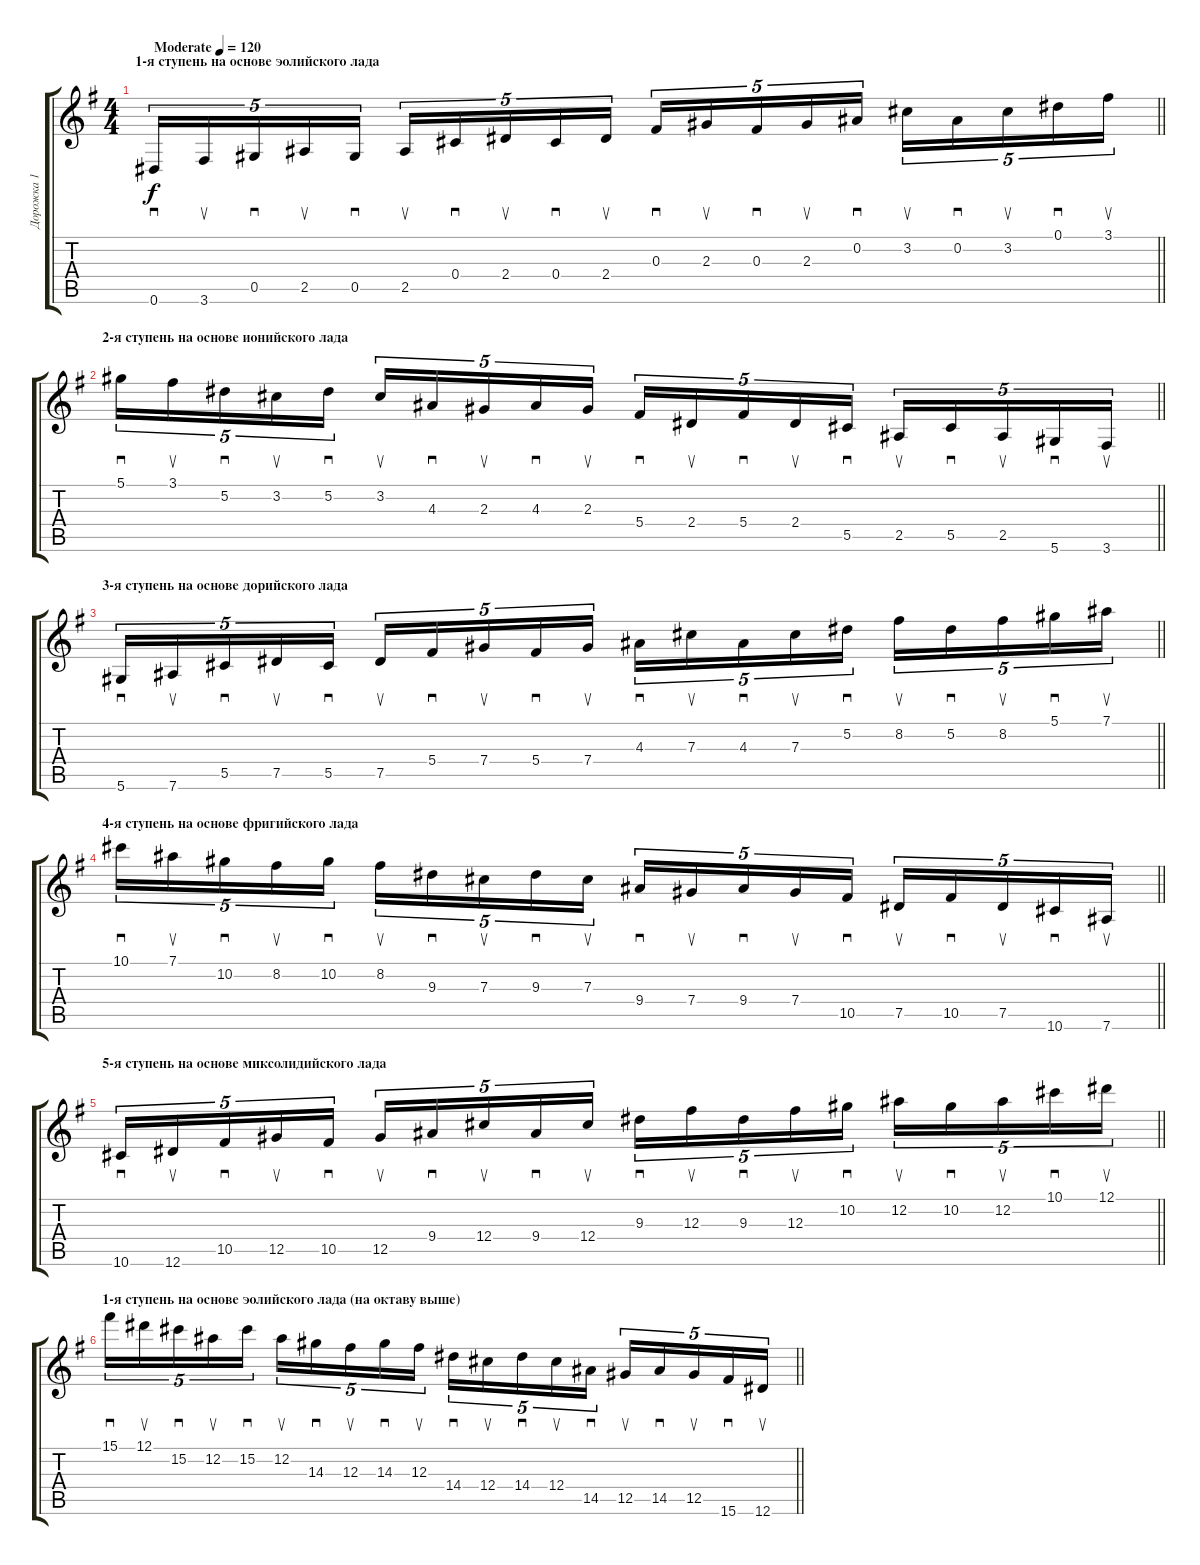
\track ("Дорожка 1" "Дорожка 1") {instrument distortionguitar}
\staff {score tabs}
\tuning (Eb4 Bb3 Gb3 Db3 Ab2 Eb2) {hide}
\ts (4 4)
\section ("" "1-я ступень на основе эолийского лада")
\tempo (120 "Moderate")
\clef g2
\barLineRight lightlight
\ks g
0.6.16{sd tu (5 4) dy f instrument distortionguitar} 3.6.16{su tu (5 4)} 0.5.16{sd tu (5 4)} 2.5.16{su tu (5 4)} 0.5.16{sd tu (5 4)} 2.5.16{su tu (5 4)} 0.4.16{sd tu (5 4)} 2.4.16{su tu (5 4)} 0.4.16{sd tu (5 4)} 2.4.16{su tu (5 4)} 0.3.16{sd tu (5 4)} 2.3.16{su tu (5 4)} 0.3.16{sd tu (5 4)} 2.3.16{su tu (5 4)} 0.2.16{sd tu (5 4)} 3.2.16{su tu (5 4)} 0.2.16{sd tu (5 4)} 3.2.16{su tu (5 4)} 0.1.16{sd tu (5 4)} 3.1.16{su tu (5 4)} |
\section ("" "2-я ступень на основе ионийского лада")
\barLineRight lightlight
5.1.16{sd tu (5 4)} 3.1.16{su tu (5 4)} 5.2.16{sd tu (5 4)} 3.2.16{su tu (5 4)} 5.2.16{sd tu (5 4)} 3.2.16{su tu (5 4)} 4.3.16{sd tu (5 4)} 2.3.16{su tu (5 4)} 4.3.16{sd tu (5 4)} 2.3.16{su tu (5 4)} 5.4.16{sd tu (5 4)} 2.4.16{su tu (5 4)} 5.4.16{sd tu (5 4)} 2.4.16{su tu (5 4)} 5.5.16{sd tu (5 4)} 2.5.16{su tu (5 4)} 5.5.16{sd tu (5 4)} 2.5.16{su tu (5 4)} 5.6.16{sd tu (5 4)} 3.6.16{su tu (5 4)} |
\section ("" "3-я ступень на основе дорийского лада")
\barLineRight lightlight
5.6.16{sd tu (5 4)} 7.6.16{su tu (5 4)} 5.5.16{sd tu (5 4)} 7.5.16{su tu (5 4)} 5.5.16{sd tu (5 4)} 7.5.16{su tu (5 4)} 5.4.16{sd tu (5 4)} 7.4.16{su tu (5 4)} 5.4.16{sd tu (5 4)} 7.4.16{su tu (5 4)} 4.3.16{sd tu (5 4)} 7.3.16{su tu (5 4)} 4.3.16{sd tu (5 4)} 7.3.16{su tu (5 4)} 5.2.16{sd tu (5 4)} 8.2.16{su tu (5 4)} 5.2.16{sd tu (5 4)} 8.2.16{su tu (5 4)} 5.1.16{sd tu (5 4)} 7.1.16{su tu (5 4)} |
\section ("" "4-я ступень на основе фригийского лада")
\barLineRight lightlight
10.1.16{sd tu (5 4)} 7.1.16{su tu (5 4)} 10.2.16{sd tu (5 4)} 8.2.16{su tu (5 4)} 10.2.16{sd tu (5 4)} 8.2.16{su tu (5 4)} 9.3.16{sd tu (5 4)} 7.3.16{su tu (5 4)} 9.3.16{sd tu (5 4)} 7.3.16{su tu (5 4)} 9.4.16{sd tu (5 4)} 7.4.16{su tu (5 4)} 9.4.16{sd tu (5 4)} 7.4.16{su tu (5 4)} 10.5.16{sd tu (5 4)} 7.5.16{su tu (5 4)} 10.5.16{sd tu (5 4)} 7.5.16{su tu (5 4)} 10.6.16{sd tu (5 4)} 7.6.16{su tu (5 4)} |
\section ("" "5-я ступень на основе миксолидийского лада")
\barLineRight lightlight
10.6.16{sd tu (5 4)} 12.6.16{su tu (5 4)} 10.5.16{sd tu (5 4)} 12.5.16{su tu (5 4)} 10.5.16{sd tu (5 4)} 12.5.16{su tu (5 4)} 9.4.16{sd tu (5 4)} 12.4.16{su tu (5 4)} 9.4.16{sd tu (5 4)} 12.4.16{su tu (5 4)} 9.3.16{sd tu (5 4)} 12.3.16{su tu (5 4)} 9.3.16{sd tu (5 4)} 12.3.16{su tu (5 4)} 10.2.16{sd tu (5 4)} 12.2.16{su tu (5 4)} 10.2.16{sd tu (5 4)} 12.2.16{su tu (5 4)} 10.1.16{sd tu (5 4)} 12.1.16{su tu (5 4)} |
\section ("" "1-я ступень на основе эолийского лада (на октаву выше)")
\barLineRight lightlight
15.1.16{sd tu (5 4)} 12.1.16{su tu (5 4)} 15.2.16{sd tu (5 4)} 12.2.16{su tu (5 4)} 15.2.16{sd tu (5 4)} 12.2.16{su tu (5 4)} 14.3.16{sd tu (5 4)} 12.3.16{su tu (5 4)} 14.3.16{sd tu (5 4)} 12.3.16{su tu (5 4)} 14.4.16{sd tu (5 4)} 12.4.16{su tu (5 4)} 14.4.16{sd tu (5 4)} 12.4.16{su tu (5 4)} 14.5.16{sd tu (5 4)} 12.5.16{su tu (5 4)} 14.5.16{sd tu (5 4)} 12.5.16{su tu (5 4)} 15.6.16{sd tu (5 4)} 12.6.16{su tu (5 4)}
